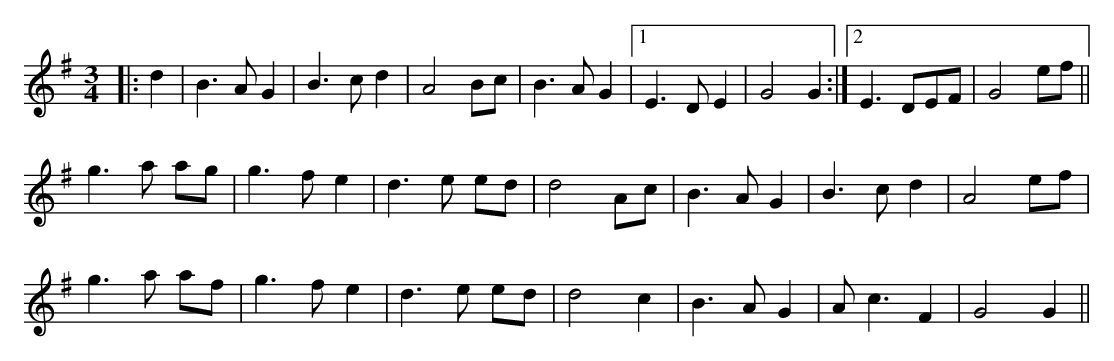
X:1
M:3/4
K:G
|:d2|B3AG2|B3cd2|A4 Bc|B3AG2|1 E3DE2|G4 G2:|2 E3DEF|G4 ef||
g3 a ag|g3fe2|d3 e ed|d4Ac|B3AG2|B3cd2|A4ef|
g3 a af|g3fe2|d3 e ed|d4c2|B3AG2|Ac3F2|G4 G2||
